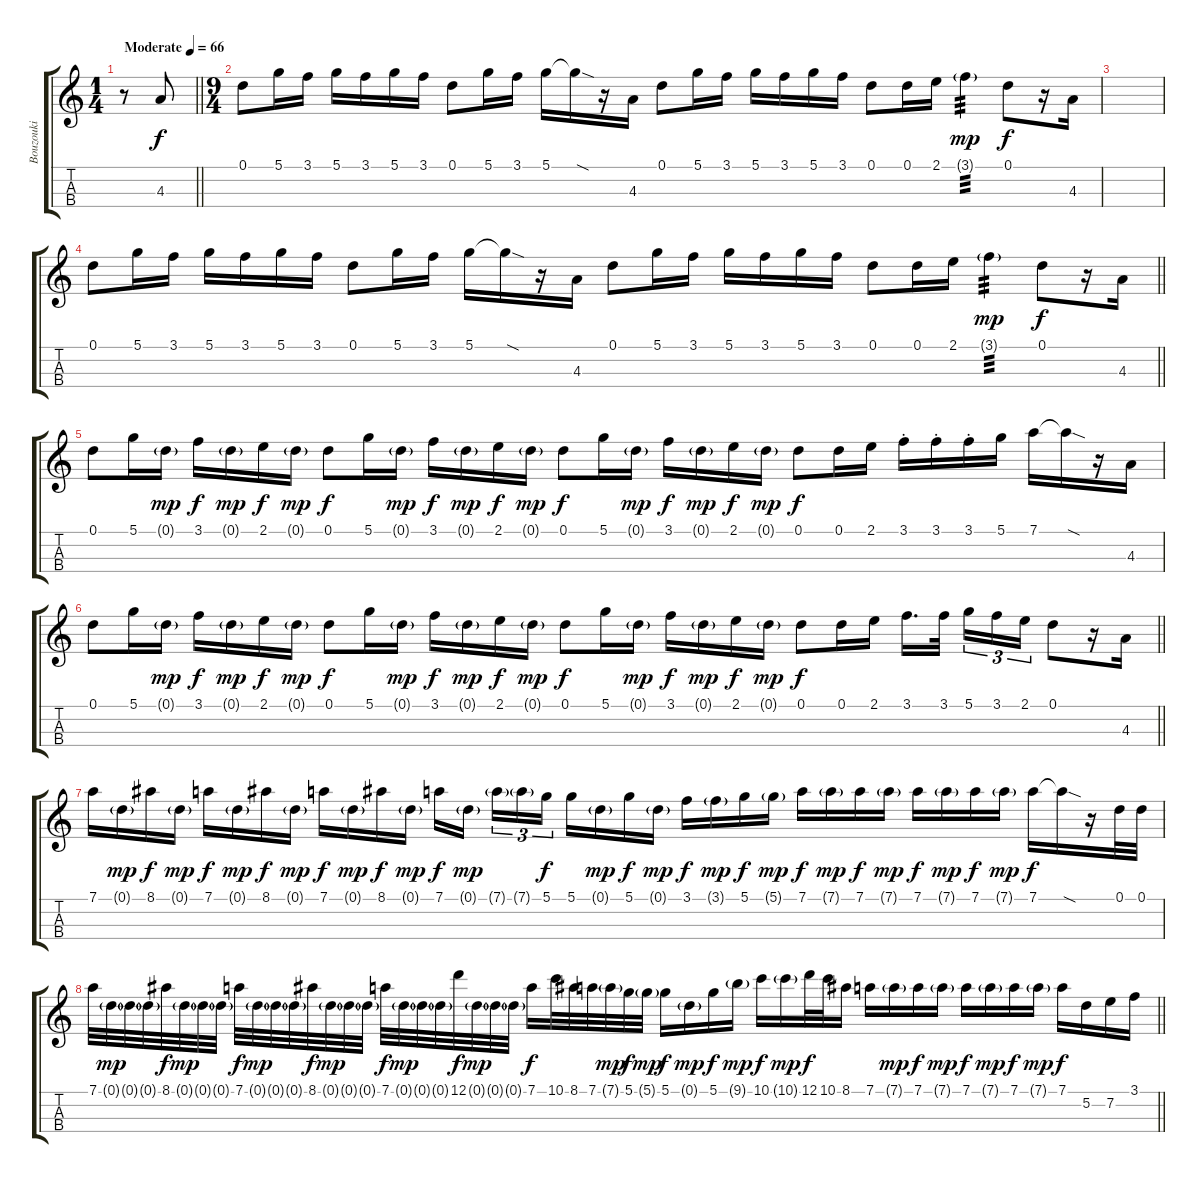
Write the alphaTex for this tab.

\track ("Bouzouki" "Bouzouki") {instrument acousticguitarsteel}
\staff {score tabs}
\tuning (D4 A3 F3 C3) {hide}
\ts (1 4)
\tempo (66 "Moderate")
\clef g2
\barLineRight lightlight
\ks c
r.8{dy f instrument acousticguitarsteel} 4.3.8 |
\ts (9 4)
0.1.8 5.1.16 3.1.16 5.1.16 3.1.16 5.1.16 3.1.16 0.1.8 5.1.16 3.1.16 5.1.16 5.1{sod t}.16 r.16 4.3.16 0.1.8 5.1.16 3.1.16 5.1.16 3.1.16 5.1.16 3.1.16 0.1.8 0.1.16 2.1.16 3.1{g}.4{tp 3 dy mp} 0.1.8{dy f} r.16 4.3.16 |
|
\barLineRight lightlight
0.1.8 5.1.16 3.1.16 5.1.16 3.1.16 5.1.16 3.1.16 0.1.8 5.1.16 3.1.16 5.1.16 5.1{sod t}.16 r.16 4.3.16 0.1.8 5.1.16 3.1.16 5.1.16 3.1.16 5.1.16 3.1.16 0.1.8 0.1.16 2.1.16 3.1{g}.4{tp 3 dy mp} 0.1.8{dy f} r.16 4.3.16 |
0.1.8 5.1.16 0.1{g}.16{dy mp} 3.1.16{dy f} 0.1{g}.16{dy mp} 2.1.16{dy f} 0.1{g}.16{dy mp} 0.1.8{dy f} 5.1.16 0.1{g}.16{dy mp} 3.1.16{dy f} 0.1{g}.16{dy mp} 2.1.16{dy f} 0.1{g}.16{dy mp} 0.1.8{dy f} 5.1.16 0.1{g}.16{dy mp} 3.1.16{dy f} 0.1{g}.16{dy mp} 2.1.16{dy f} 0.1{g}.16{dy mp} 0.1.8{dy f} 0.1.16 2.1.16 3.1{st}.16 3.1{st}.16 3.1{st}.16 5.1.16 7.1.16 7.1{sod t}.16 r.16 4.3.16 |
\barLineRight lightlight
0.1.8 5.1.16 0.1{g}.16{dy mp} 3.1.16{dy f} 0.1{g}.16{dy mp} 2.1.16{dy f} 0.1{g}.16{dy mp} 0.1.8{dy f} 5.1.16 0.1{g}.16{dy mp} 3.1.16{dy f} 0.1{g}.16{dy mp} 2.1.16{dy f} 0.1{g}.16{dy mp} 0.1.8{dy f} 5.1.16 0.1{g}.16{dy mp} 3.1.16{dy f} 0.1{g}.16{dy mp} 2.1.16{dy f} 0.1{g}.16{dy mp} 0.1.8{dy f} 0.1.16 2.1.16 3.1.16{d} 3.1.32{beam splitsecondary} 5.1.16{tu (3 2)} 3.1.16{tu (3 2)} 2.1.16{tu (3 2)} 0.1.8 r.16 4.3.16 |
7.1.16 0.1{g}.16{dy mp} 8.1.16{dy f} 0.1{g}.16{dy mp} 7.1.16{dy f} 0.1{g}.16{dy mp} 8.1.16{dy f} 0.1{g}.16{dy mp} 7.1.16{dy f} 0.1{g}.16{dy mp} 8.1.16{dy f} 0.1{g}.16{dy mp} 7.1.16{dy f} 0.1{g}.16{dy mp beam splitsecondary} 7.1{g}.16{tu (3 2)} 7.1{g}.16{tu (3 2)} 5.1.16{tu (3 2) dy f beam splitsecondary} 5.1.16 0.1{g}.16{dy mp} 5.1.16{dy f} 0.1{g}.16{dy mp} 3.1.16{dy f} 3.1{g}.16{dy mp} 5.1.16{dy f} 5.1{g}.16{dy mp} 7.1.16{dy f} 7.1{g}.16{dy mp} 7.1.16{dy f} 7.1{g}.16{dy mp} 7.1.16{dy f} 7.1{g}.16{dy mp} 7.1.16{dy f} 7.1{g}.16{dy mp} 7.1.16{dy f} 7.1{sod t}.16 r.16 0.1.32 0.1.32 |
\barLineRight lightlight
7.1.32 0.1{g}.32{dy mp} 0.1{g}.32 0.1{g}.32 8.1.32{dy f} 0.1{g}.32{dy mp} 0.1{g}.32 0.1{g}.32 7.1.32{dy f} 0.1{g}.32{dy mp} 0.1{g}.32 0.1{g}.32 8.1.32{dy f} 0.1{g}.32{dy mp} 0.1{g}.32 0.1{g}.32 7.1.32{dy f} 0.1{g}.32{dy mp} 0.1{g}.32 0.1{g}.32 12.1.32{dy f} 0.1{g}.32{dy mp} 0.1{g}.32 0.1{g}.32 7.1.16{dy f} 10.1.32 8.1.32 7.1.32 7.1{g}.32{dy mp} 5.1.32{dy f} 5.1{g}.32{dy mp} 5.1.16{dy f} 0.1{g}.16{dy mp} 5.1.16{dy f} 9.1{g}.16{dy mp} 10.1.16{dy f} 10.1{g}.16{dy mp} 12.1.32{dy f} 10.1.32 8.1.16 7.1.16 7.1{g}.16{dy mp} 7.1.16{dy f} 7.1{g}.16{dy mp} 7.1.16{dy f} 7.1{g}.16{dy mp} 7.1.16{dy f} 7.1{g}.16{dy mp} 7.1.16{dy f} 5.2.16 7.2.16 3.1.16
